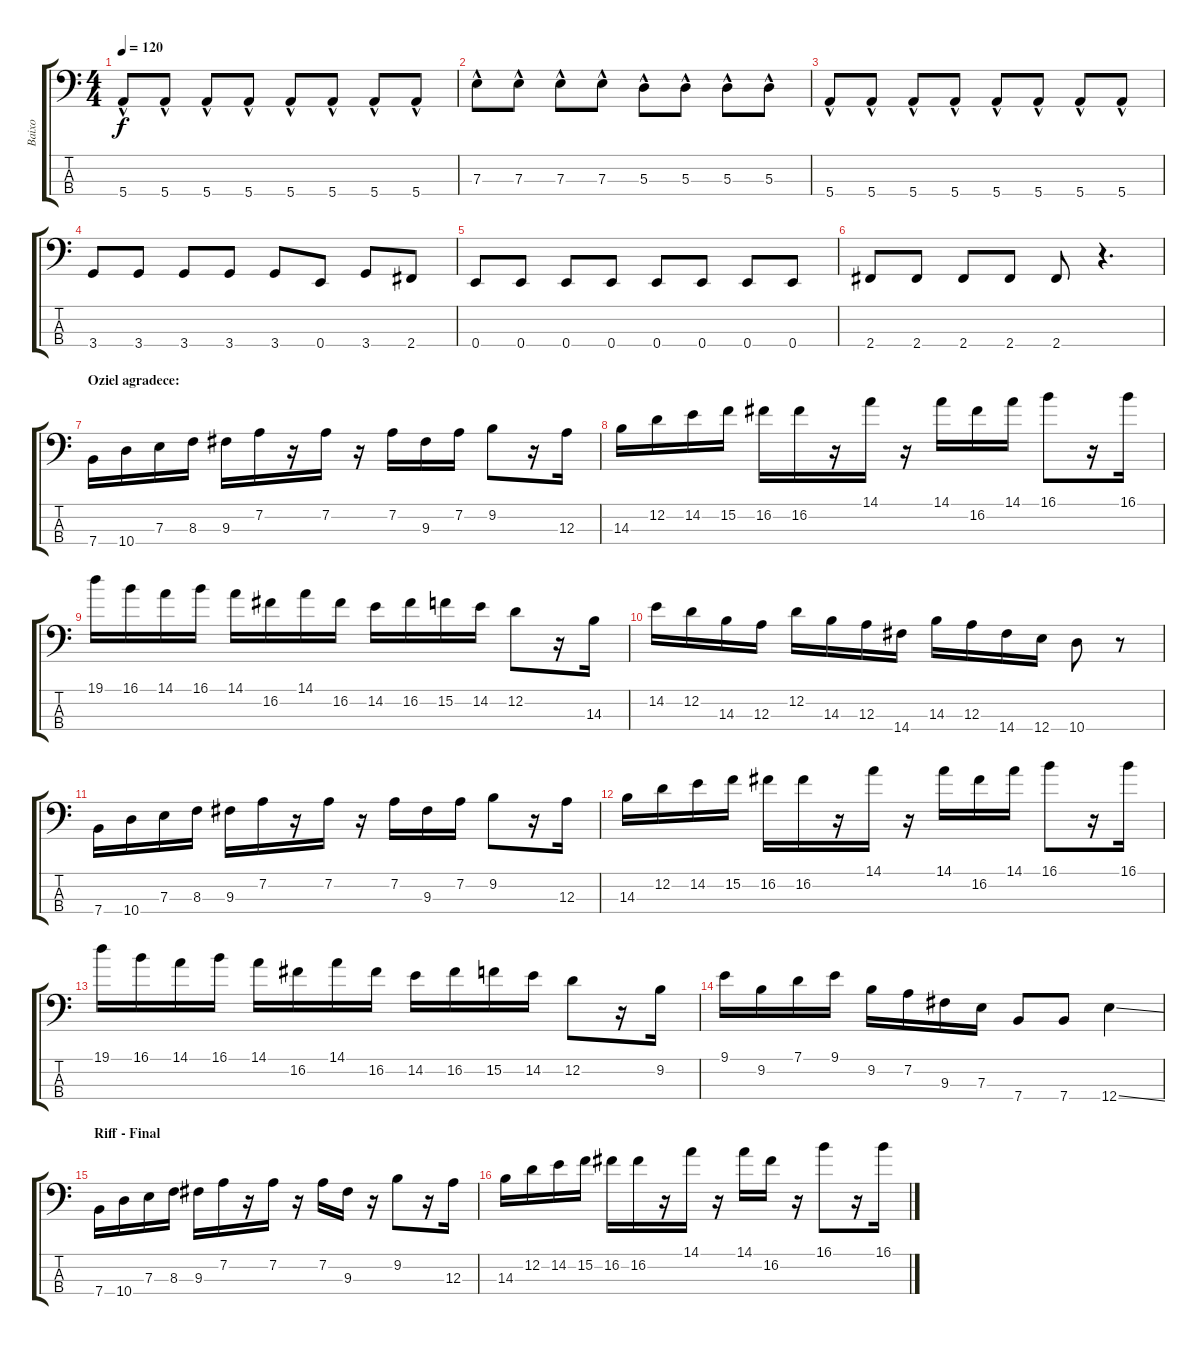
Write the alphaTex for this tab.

\track ("Baixo" "Baixo") {instrument electricbassfinger}
\staff {score tabs}
\tuning (G2 D2 A1 E1) {hide}
\ts (4 4)
\tempo 120
\clef f4
\ks c
5.4{hac}.8{dy f} 5.4{hac}.8 5.4{hac}.8 5.4{hac}.8 5.4{hac}.8 5.4{hac}.8 5.4{hac}.8 5.4{hac}.8 |
7.3{hac}.8 7.3{hac}.8 7.3{hac}.8 7.3{hac}.8 5.3{hac}.8 5.3{hac}.8 5.3{hac}.8 5.3{hac}.8 |
5.4{hac}.8 5.4{hac}.8 5.4{hac}.8 5.4{hac}.8 5.4{hac}.8 5.4{hac}.8 5.4{hac}.8 5.4{hac}.8 |
3.4.8 3.4.8 3.4.8 3.4.8 3.4.8 0.4.8 3.4.8 2.4.8 |
0.4.8 0.4.8 0.4.8 0.4.8 0.4.8 0.4.8 0.4.8 0.4.8 |
2.4.8 2.4.8 2.4.8 2.4.8 2.4.8 r.4{d} |
\section ("" "Oziel agradece:")
7.4.16 10.4.16 7.3.16 8.3.16 9.3.16 7.2.16 r.16 7.2.16 r.16 7.2.16 9.3.16 7.2.16 9.2.8 r.16 12.3.16 |
14.3.16 12.2.16 14.2.16 15.2.16 16.2.16 16.2.16 r.16 14.1.16 r.16 14.1.16 16.2.16 14.1.16 16.1.8 r.16 16.1.16 |
19.1.16 16.1.16 14.1.16 16.1.16 14.1.16 16.2.16 14.1.16 16.2.16 14.2.16 16.2.16 15.2.16 14.2.16 12.2.8 r.16 14.3.16 |
14.2.16 12.2.16 14.3.16 12.3.16 12.2.16 14.3.16 12.3.16 14.4.16 14.3.16 12.3.16 14.4.16 12.4.16 10.4.8 r.8 |
7.4.16 10.4.16 7.3.16 8.3.16 9.3.16 7.2.16 r.16 7.2.16 r.16 7.2.16 9.3.16 7.2.16 9.2.8 r.16 12.3.16 |
14.3.16 12.2.16 14.2.16 15.2.16 16.2.16 16.2.16 r.16 14.1.16 r.16 14.1.16 16.2.16 14.1.16 16.1.8 r.16 16.1.16 |
19.1.16 16.1.16 14.1.16 16.1.16 14.1.16 16.2.16 14.1.16 16.2.16 14.2.16 16.2.16 15.2.16 14.2.16 12.2.8 r.16 9.2.16 |
9.1.16 9.2.16 7.1.16 9.1.16 9.2.16 7.2.16 9.3.16 7.3.16 7.4.8 7.4.8 12.4{ss}.4 |
\section ("" "Riff - Final")
7.4.16 10.4.16 7.3.16 8.3.16 9.3.16 7.2.16 r.16 7.2.16 r.16 7.2.16 9.3.16 r.16 9.2.8 r.16 12.3.16 |
14.3.16 12.2.16 14.2.16 15.2.16 16.2.16 16.2.16 r.16 14.1.16 r.16 14.1.16 16.2.16 r.16 16.1.8 r.16 16.1.16
